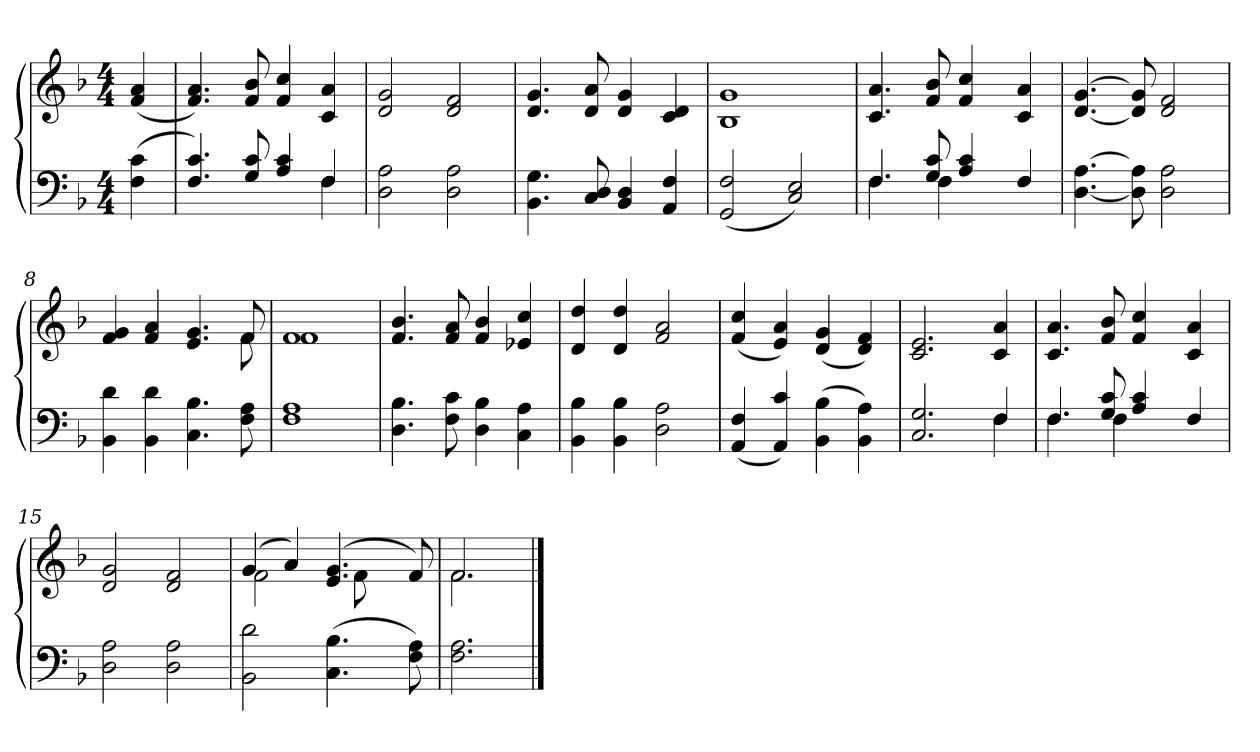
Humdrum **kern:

**kern	**kern
*part2	*part1
*staff2	*staff1
*clefF4	*clefG2
*k[b-]	*k[b-]
*F:	*F:
*M4/4	*M4/4
*MM125	*MM125
=1	=1
(>4F\ 4c\	(<4f/ 4a/
=2	=2
*^	*
4.F/ 4.c/)	2.ryy	4.f/ 4.a/)
8G/ 8c/	.	8f/ 8b-/
4A/ 4c/	.	4f/ 4cc/
4F/	4F\	4c/ 4a/
*v	*v	*
=3	=3
2D\ 2A\	2d/ 2g/
2D\ 2A\	2d/ 2f/
=4	=4
4.BB-\ 4.G\	4.d/ 4.g/
8C/ 8D/	8d/ 8a/
4BB-/ 4D/	4d/ 4g/
4AA/ 4F/	4c/ 4d/
=5	=5
(<2GG/ 2F/	1B- 1g
2C/ 2E/)	.
=6	=6
*^	*
4.F/	4.F\	4.c/ 4.a/
8G/ 8c/	4F\	8f/ 8b-/
4A/ 4c/	.	4f/ 4cc/
.	4.ryy	.
4F/	.	4c/ 4a/
*v	*v	*
=7	=7
[4.D\ [4.A\	[4.d/ [4.g/
8D\] 8A\]	8d/] 8g/]
2D\ 2A\	2d/ 2f/
=8	=8
*	*^
4BB-\ 4d\	4f/ 4g/	2..ryy
4BB-\ 4d\	4f/ 4a/	.
4.C\ 4.B-\	4.e/ 4.g/	.
8F\ 8A\	8f/	8f\
=9	=9	=9
1F 1A	1f	1f
*	*v	*v
!!LO:LB:g=z
=10	=10
4.D\ 4.B-\	4.f/ 4.b-/
8F\ 8c\	8f/ 8a/
4D\ 4B-\	4f/ 4b-/
4C\ 4A\	4e-X/ 4cc/
=11	=11
4BB-\ 4B-\	4d/ 4dd/
4BB-\ 4B-\	4d/ 4dd/
2D\ 2A\	2f/ 2a/
=12	=12
(<4AA/ 4F/	(<4f/ 4cc/
4AA/ 4c/)	4e/ 4a/)
(>4BB-\ 4B-\	(<4d/ 4g/
4BB-\ 4A\)	4d/ 4f/)
=13	=13
*^	*
2.C/ 2.G/	2.ryy	2.c/ 2.e/
4F/	4F\	4c/ 4a/
=14	=14	=14
4.F/	4.F\	4.c/ 4.a/
8G/ 8c/	4F\	8f/ 8b-/
4A/ 4c/	.	4f/ 4cc/
.	4.ryy	.
4F/	.	4c/ 4a/
*v	*v	*
=15	=15
2D\ 2A\	2d/ 2g/
2D\ 2A\	2d/ 2f/
=16	=16
*	*^
2BB-\ 2d\	(>4g/	2f\
.	4a/)	.
(>4.C\ 4.B-\	(>4.e/ 4.g/	8ryy
.	.	8f\
.	.	4ryy
8F\ 8A\)	8f/)	.
=17	=17	=17
2.F\ 2.A\	2.f/	2.f\
*	*v	*v
==	==
*-	*-
